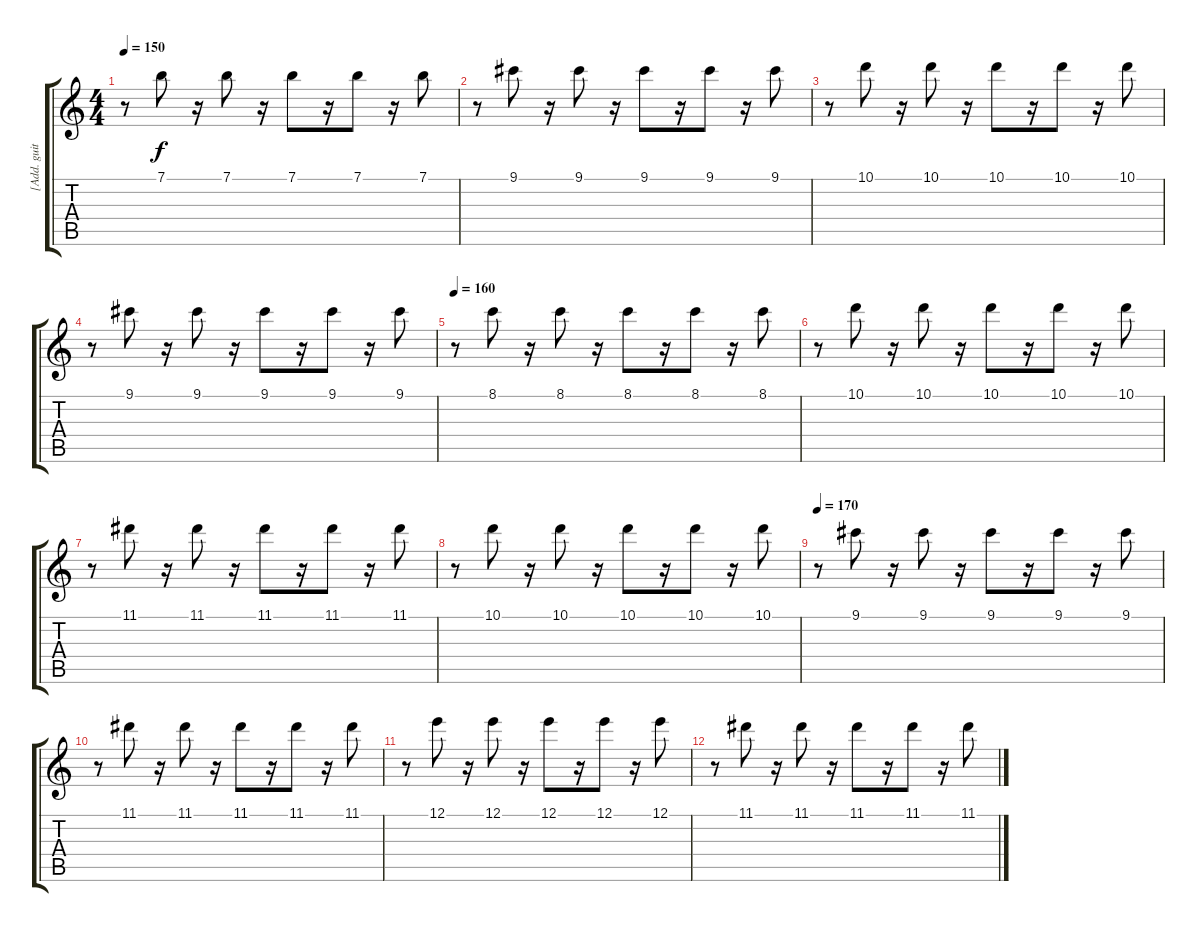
\track ("[Add. guitar]" "[Add. guit") {instrument distortionguitar}
\staff {score tabs}
\tuning (E4 B3 G3 D3 A2 E2) {hide}
\ts (4 4)
\tempo 150
\clef g2
\ks c
r.8{dy f} 7.1.8 r.16 7.1.8 r.16 7.1.8 r.16 7.1.8 r.16 7.1.8 |
r.8 9.1.8 r.16 9.1.8 r.16 9.1.8 r.16 9.1.8 r.16 9.1.8 |
r.8 10.1.8 r.16 10.1.8 r.16 10.1.8 r.16 10.1.8 r.16 10.1.8 |
r.8 9.1.8 r.16 9.1.8 r.16 9.1.8 r.16 9.1.8 r.16 9.1.8 |
\tempo 160
r.8 8.1.8 r.16 8.1.8 r.16 8.1.8 r.16 8.1.8 r.16 8.1.8 |
r.8 10.1.8 r.16 10.1.8 r.16 10.1.8 r.16 10.1.8 r.16 10.1.8 |
r.8 11.1.8 r.16 11.1.8 r.16 11.1.8 r.16 11.1.8 r.16 11.1.8 |
r.8 10.1.8 r.16 10.1.8 r.16 10.1.8 r.16 10.1.8 r.16 10.1.8 |
\tempo 170
r.8 9.1.8 r.16 9.1.8 r.16 9.1.8 r.16 9.1.8 r.16 9.1.8 |
r.8 11.1.8 r.16 11.1.8 r.16 11.1.8 r.16 11.1.8 r.16 11.1.8 |
r.8 12.1.8 r.16 12.1.8 r.16 12.1.8 r.16 12.1.8 r.16 12.1.8 |
r.8 11.1.8 r.16 11.1.8 r.16 11.1.8 r.16 11.1.8 r.16 11.1.8
